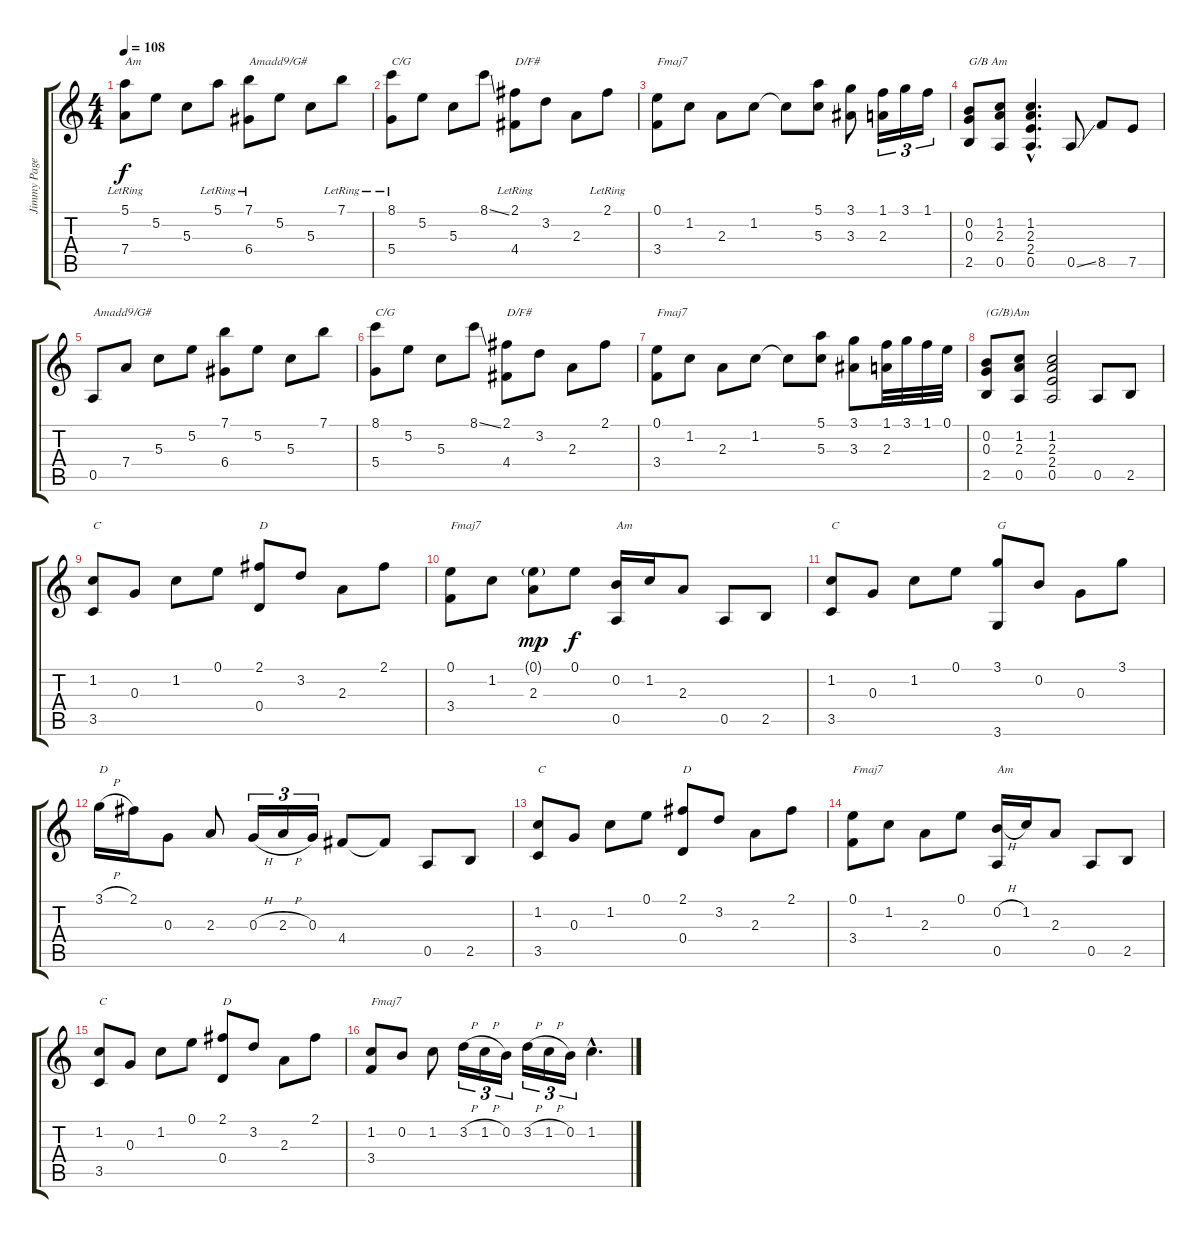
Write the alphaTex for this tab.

\track ("Jimmy Page" "Jimmy Page") {instrument overdrivenguitar}
\staff {score tabs}
\tuning (E4 B3 G3 D3 A2 E2) {hide}
\ts (4 4)
\tempo 108
\tempo 76
\tempo 108
\clef g2
\ks c
(5.1{lr} 7.4).8{txt "Am" dy f instrument electricguitarclean} 5.2.8 5.3.8 5.1{lr}.8 (7.1{lr} 6.4).8{txt "Amadd9/G#"} 5.2.8 5.3.8 7.1{lr}.8 |
(8.1{lr} 5.4).8{txt "C/G"} 5.2.8 5.3.8 8.1{ss}.8 (2.1{lr} 4.4).8{txt "D/F#"} 3.2.8 2.3.8 2.1{lr}.8 |
(0.1 3.4).8{txt "Fmaj7"} 1.2.8 2.3.8 1.2.8 1.2{t}.8 (5.1 5.3).8 (3.1 3.3).8 (1.1 2.3).16{tu (3 2)} 3.1.16{tu (3 2)} 1.1.16{tu (3 2)} |
(0.2 0.3 2.5).8{txt "G/B Am"} (1.2 2.3 0.5).8 (1.2{hac} 2.3{hac} 2.4{hac} 0.5{hac}).4{d} 0.5{ss}.8 8.5.8 7.5.8 |
0.5.8{txt "Amadd9/G#"} 7.4.8 5.3.8 5.2.8 (7.1 6.4).8 5.2.8 5.3.8 7.1.8 |
(8.1 5.4).8{txt "C/G"} 5.2.8 5.3.8 8.1{ss}.8 (2.1 4.4).8{txt "D/F#"} 3.2.8 2.3.8 2.1.8 |
(0.1 3.4).8{txt "Fmaj7"} 1.2.8 2.3.8 1.2.8 1.2{t}.8 (5.1 5.3).8 (3.1 3.3).8 (1.1 2.3).32 3.1.32 1.1.32 0.1.32 |
(0.2 0.3 2.5).8{txt "(G/B)Am"} (1.2 2.3 0.5).8 (1.2 2.3 2.4 0.5).2 0.5.8 2.5.8 |
(1.2 3.5).8{txt "C"} 0.3.8 1.2.8 0.1.8 (2.1 0.4).8{txt "D"} 3.2.8 2.3.8 2.1.8 |
(0.1 3.4).8{txt "Fmaj7"} 1.2.8 (0.1{g} 2.3).8{dy mp} 0.1.8{dy f} (0.2 0.5).16{txt "Am"} 1.2.16 2.3.8 0.5.8 2.5.8 |
(1.2 3.5).8{txt "C"} 0.3.8 1.2.8 0.1.8 (3.1 3.6).8{txt "G"} 0.2.8 0.3.8 3.1.8 |
3.1{h}.16{txt "D"} 2.1.16 0.3.8 2.3.8 0.3{h}.16{tu (3 2)} 2.3{h}.16{tu (3 2)} 0.3.16{tu (3 2)} 4.4.8 4.4{t}.8 0.5.8 2.5.8 |
(1.2 3.5).8{txt "C"} 0.3.8 1.2.8 0.1.8 (2.1 0.4).8{txt "D"} 3.2.8 2.3.8 2.1.8 |
(0.1 3.4).8{txt "Fmaj7"} 1.2.8 2.3.8 0.1.8 (0.2{h} 0.5).16{txt "Am"} 1.2.16 2.3.8 0.5.8 2.5.8 |
(1.2 3.5).8{txt "C"} 0.3.8 1.2.8 0.1.8 (2.1 0.4).8{txt "D"} 3.2.8 2.3.8 2.1.8 |
(1.2 3.4).8{txt "Fmaj7"} 0.2.8 1.2.8 3.2{h}.16{tu (3 2)} 1.2{h}.16{tu (3 2)} 0.2.16{tu (3 2)} 3.2{h}.16{tu (3 2)} 1.2{h}.16{tu (3 2)} 0.2.16{tu (3 2)} 1.2{hac}.4{d}
